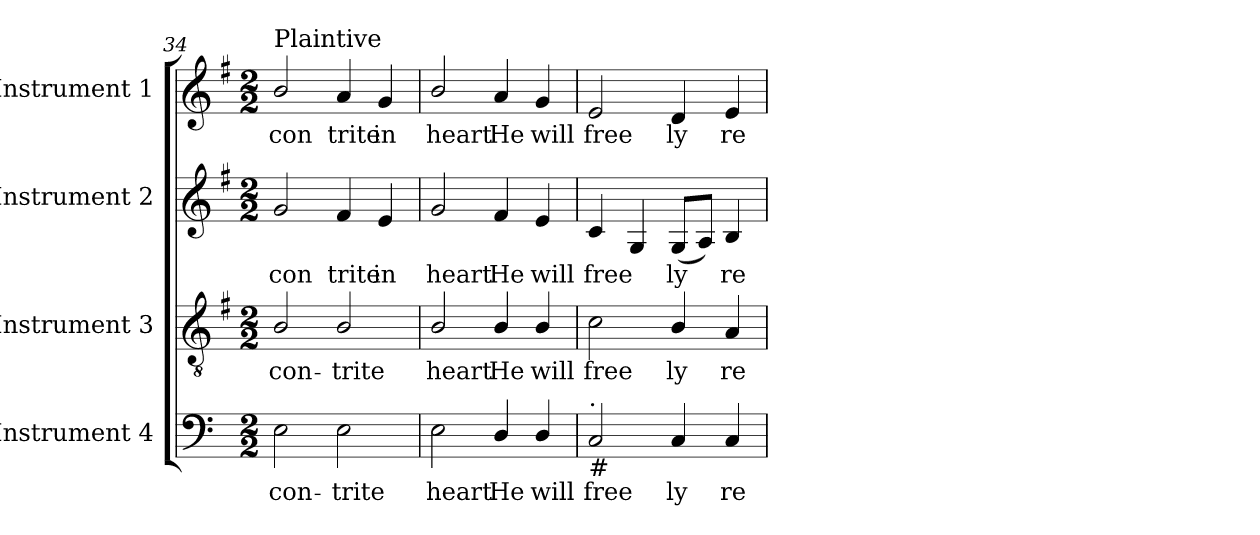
**kern	**text	**kern	**text	**kern	**text	**kern	**text
*part4	*part4	*part3	*part3	*part2	*part2	*part1	*part1
*staff4	*staff4	*staff3	*staff3	*staff2	*staff2	*staff1	*staff1
*I"Instrument 4	*	*I"Instrument 3	*	*I"Instrument 2	*	*I"Instrument 1	*
*clefF4	*	*clefGv2	*	*clefG2	*	*clefG2	*
*	*	*ITrd-3c-5	*	*ITrd-3c-5	*	*ITrd-3c-5	*
*k[]	*	*k[]	*	*k[]	*	*k[]	*
*C:	*	*C:	*	*C:	*	*C:	*
*M2/2	*	*M2/2	*	*M2/2	*	*M2/2	*
=34	=34	=34	=34	=34	=34	=34	=34
!	!	!	!	!	!	!LO:TX:a:t=Plaintive	!
!	!LO:LY:b:rj	!	!LO:LY:b:rj	!	!LO:LY:b:rj	!	!LO:LY:b
2E\	con-	2e/	con-	2cc/	con	2ee/	con
!	!LO:LY:b:rj	!	!LO:LY:b:rj	!	!LO:LY:b:rj	!	!LO:LY:b
2E\	-trite	2e/	-trite	4b/	trite	4dd/	trite
!	!	!	!	!	!LO:LY:b:rj	!	!LO:LY:b
.	.	.	.	4a/	in	4cc/	in
=35	=35	=35	=35	=35	=35	=35	=35
!	!LO:LY:b:rj	!	!LO:LY:b:rj	!	!LO:LY:b:rj	!	!LO:LY:b
2E\	heart	2e/	heart	2cc/	heart	2ee/	heart
!	!LO:LY:b:rj	!	!LO:LY:b:rj	!	!LO:LY:b:rj	!	!LO:LY:b
4D/	He	4e/	He	4b/	He	4dd/	He
!	!LO:LY:b:rj	!	!LO:LY:b:rj	!	!LO:LY:b:rj	!	!LO:LY:b
4D/	will	4e/	will	4a/	will	4cc/	will
!!LO:PB:g=z
=36	=36	=36	=36	=36	=36	=36	=36
!LO:TX:b:t=#	!	!	!	!	!	!	!
!LO:TX:a:t=.	!	!	!	!	!	!	!
!	!LO:LY:b:rj	!	!LO:LY:b:rj	!	!LO:LY:b:rj	!	!LO:LY:b
2C/	free	2f\	free	4f/	free	2a/	free
!	!	!	!	!	!LO:LY:b:rj	!	!
.	.	.	.	4c/	.	.	.
!	!LO:LY:b:rj	!	!LO:LY:b:rj	!	!LO:LY:b:rj	!	!LO:LY:b
4C/	ly	4e/	ly	(<8c/L	ly	4g/	ly
!	!	!	!	!	!LO:LY:b:rj	!	!
.	.	.	.	8d/J)	.	.	.
!	!LO:LY:b:rj	!	!LO:LY:b:rj	!	!LO:LY:b:rj	!	!LO:LY:b
4C/	re	4d/	re	4e/	re	4a/	re
=	=	=	=	=	=	=	=
*-	*-	*-	*-	*-	*-	*-	*-
